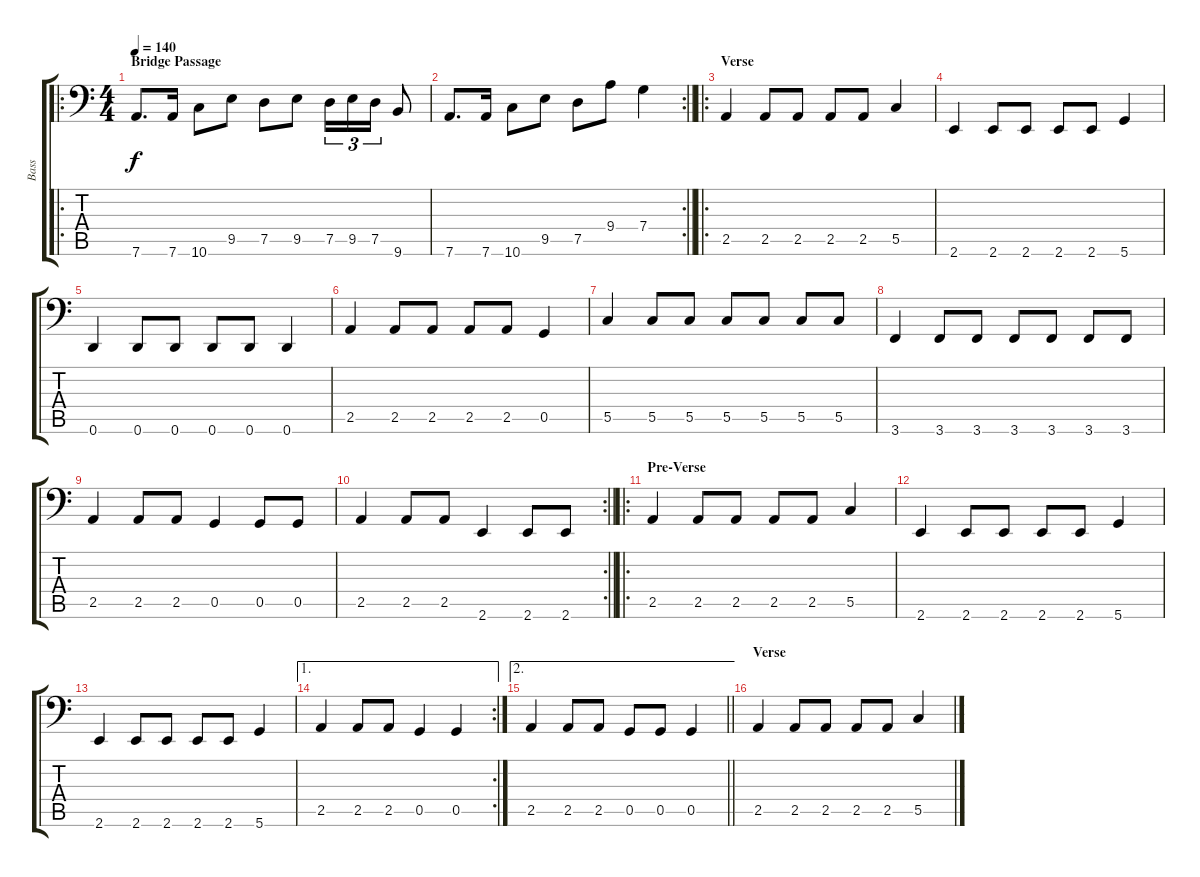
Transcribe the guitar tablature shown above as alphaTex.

\track ("Bass" "Bass") {instrument electricbasspick}
\staff {score tabs}
\tuning (D3 A2 F2 C2 G1 D1) {hide}
\ro
\ts (4 4)
\section ("" "Bridge Passage")
\tempo 140
\clef f4
\ks c
7.6.8{d dy f} 7.6.16 10.6.8 9.5.8 7.5.8 9.5.8 7.5.16{tu (3 2)} 9.5.16{tu (3 2)} 7.5.16{tu (3 2)} 9.6.8 |
\rc 2
\barLineRight lightlight
7.6.8{d} 7.6.16 10.6.8 9.5.8 7.5.8 9.4.8 7.4.4 |
\ro
\section ("" "Verse")
2.5.4 2.5.8 2.5.8 2.5.8 2.5.8 5.5.4 |
2.6.4 2.6.8 2.6.8 2.6.8 2.6.8 5.6.4 |
0.6.4 0.6.8 0.6.8 0.6.8 0.6.8 0.6.4 |
2.5.4 2.5.8 2.5.8 2.5.8 2.5.8 0.5.4 |
5.5.4 5.5.8 5.5.8 5.5.8 5.5.8 5.5.8 5.5.8 |
3.6.4 3.6.8 3.6.8 3.6.8 3.6.8 3.6.8 3.6.8 |
2.5.4 2.5.8 2.5.8 0.5.4 0.5.8 0.5.8 |
\rc 2
\barLineRight lightlight
2.5.4 2.5.8 2.5.8 2.6.4 2.6.8 2.6.8 |
\ro
\section ("" "Pre-Verse")
2.5.4 2.5.8 2.5.8 2.5.8 2.5.8 5.5.4 |
2.6.4 2.6.8 2.6.8 2.6.8 2.6.8 5.6.4 |
2.6.4 2.6.8 2.6.8 2.6.8 2.6.8 5.6.4 |
\ae 1
\rc 2
2.5.4 2.5.8 2.5.8 0.5.4 0.5.4 |
\ae 2
\barLineRight lightlight
2.5.4 2.5.8 2.5.8 0.5.8 0.5.8 0.5.4 |
\section ("" "Verse")
2.5.4 2.5.8 2.5.8 2.5.8 2.5.8 5.5.4
